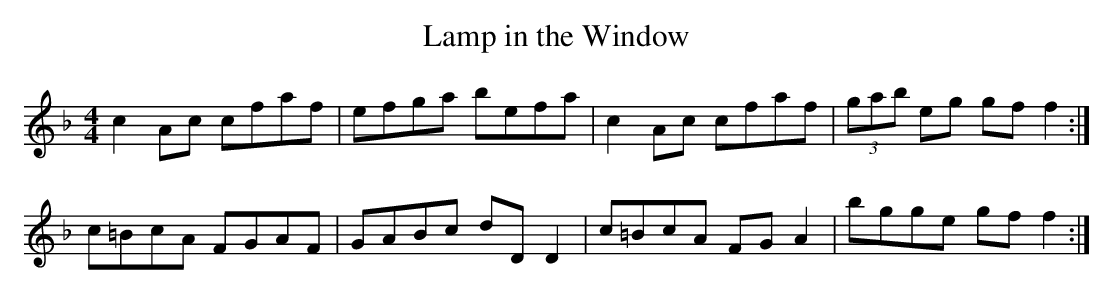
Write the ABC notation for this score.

X:1
T: Lamp in the Window
L: 1/8
M: 4/4
K: F
c2 Ac cfaf|efga befa|c2 Ac cfaf|(3gab eg gf f2 :|
c=BcA FGAF|GABc dD D2|c=BcA FG A2|bgge gf f2 :|
